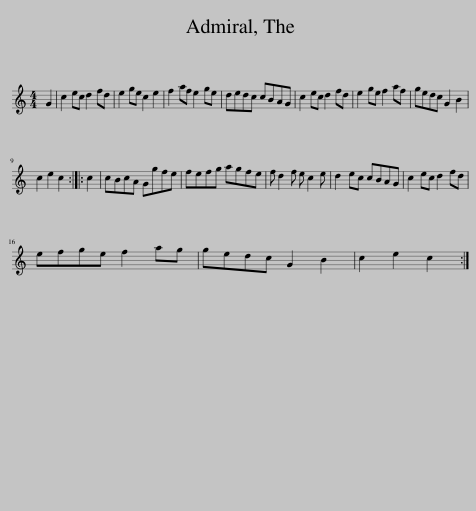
X:1
L:1/8
M:4/4
I:linebreak $
K:C
V:1 treble
V:1
 G2 | c2 ec d2 fd | e2 ge c2 e2 | f2 af e2 ge | dedc cBAG | %5
 c2 ec d2 fd | e2 ge f2 af | gedc G2 B2 |$ c2 e2 c2 :: c2 | %10
 cBcA Ggfe | fefg agfe | f d2 f e c2 e | d2 ec cBAG | c2 ec d2 fd |$ %15
 efge f2 ag | gedc G2 B2 | c2 e2 c2 :| %18
